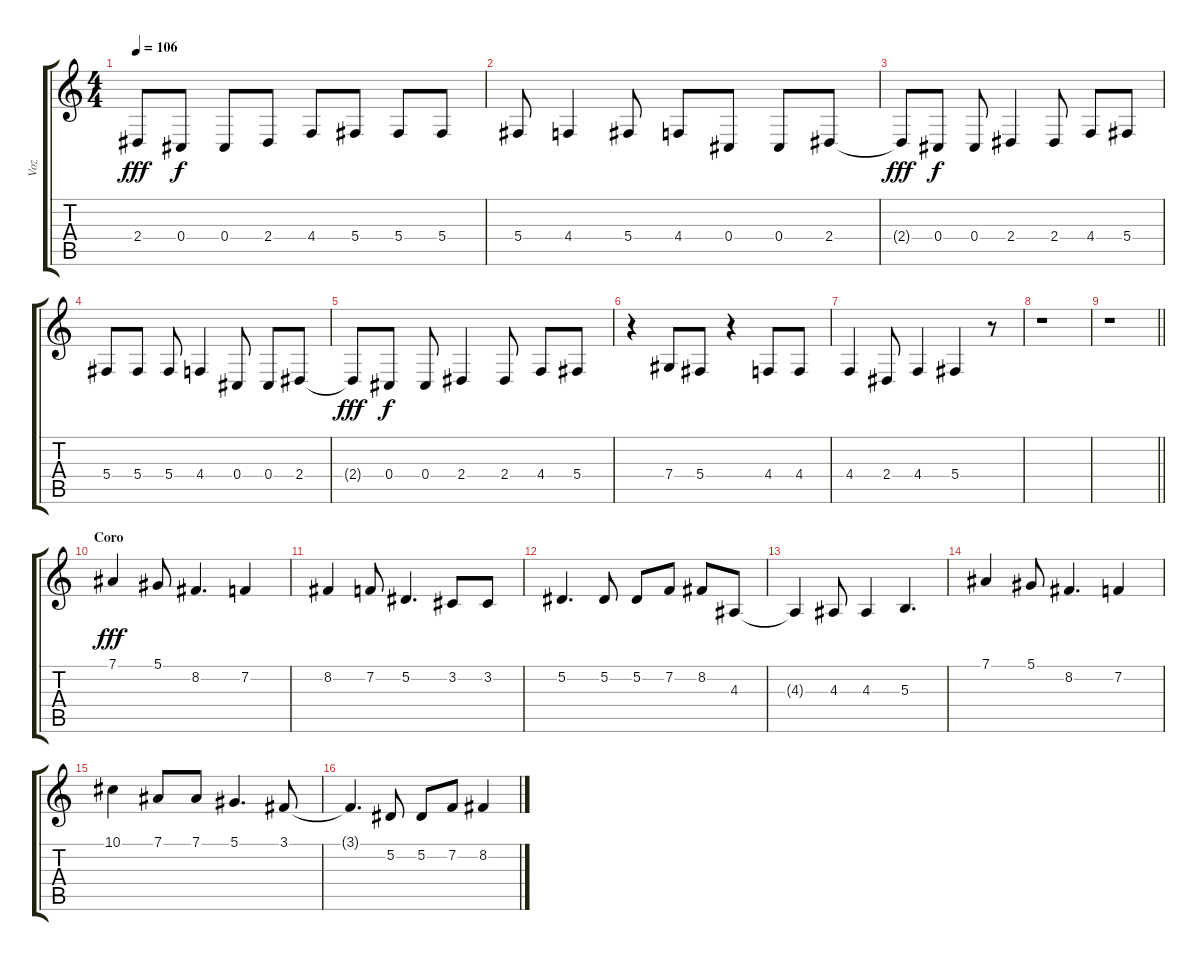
\track ("Voz" "Voz") {instrument clarinet}
\staff {score tabs}
\tuning (Eb4 Bb3 Gb3 Db3 Ab2 Eb2) {hide}
\ts (4 4)
\tempo 106
\clef g2
\ks c
2.4{t}.8{dy fff} 0.4.8{dy f} 0.4.8 2.4.8 4.4.8 5.4.8 5.4.8 5.4.8 |
5.4.8 4.4.4 5.4.8 4.4.8 0.4.8 0.4.8 2.4.8 |
2.4{t}.8{dy fff} 0.4.8{dy f} 0.4.8 2.4.4 2.4.8 4.4.8 5.4.8 |
5.4.8 5.4.8 5.4.8 4.4.4 0.4.8 0.4.8 2.4.8 |
2.4{t}.8{dy fff} 0.4.8{dy f} 0.4.8 2.4.4 2.4.8 4.4.8 5.4.8 |
r.4 7.4.8 5.4.8 r.4 4.4.8 4.4.8 |
4.4.4 2.4.8 4.4.4 5.4.4 r.8 |
r.1 |
\barLineRight lightlight
r.1 |
\section ("" "Coro")
7.1.4{dy fff} 5.1.8 8.2.4{d} 7.2.4 |
8.2.4 7.2.8 5.2.4{d} 3.2.8 3.2.8 |
5.2.4{d} 5.2.8 5.2.8 7.2.8 8.2.8 4.3.8 |
4.3{t}.4 4.3.8 4.3.4 5.3.4{d} |
7.1.4 5.1.8 8.2.4{d} 7.2.4 |
10.1.4 7.1.8 7.1.8 5.1.4{d} 3.1.8 |
3.1{t}.4{d} 5.2.8 5.2.8 7.2.8 8.2.4
